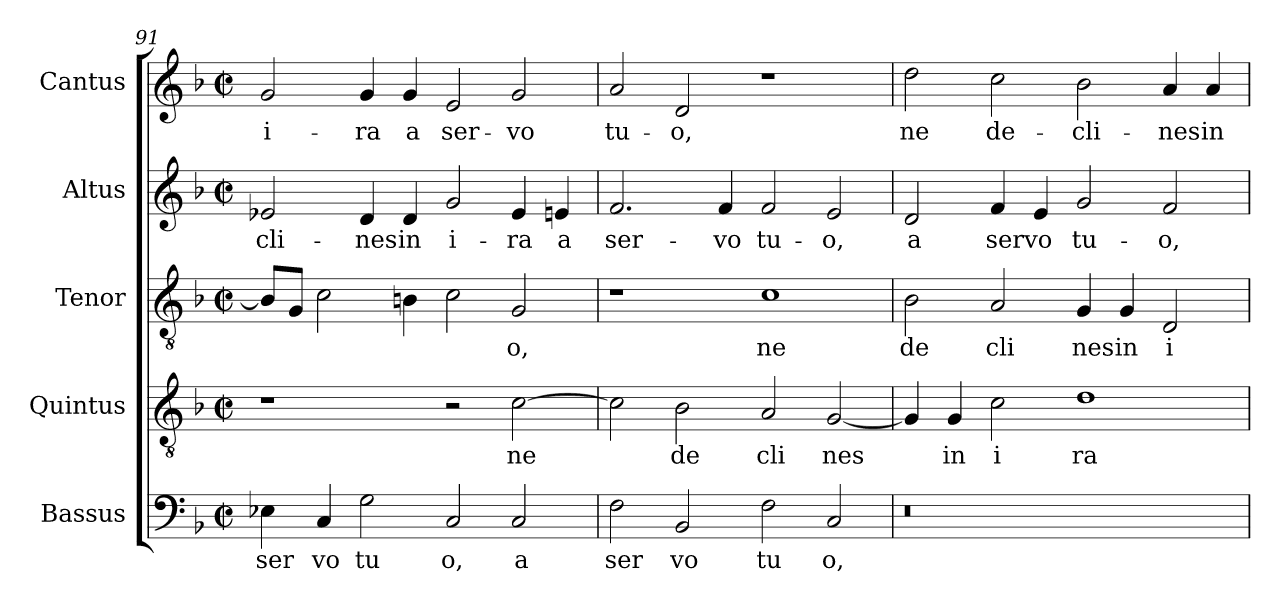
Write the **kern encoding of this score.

**kern	**text	**kern	**text	**kern	**text	**kern	**text	**kern	**text
*part5	*part5	*part4	*part4	*part3	*part3	*part2	*part2	*part1	*part1
*staff5	*staff5	*staff4	*staff4	*staff3	*staff3	*staff2	*staff2	*staff1	*staff1
*I"Bassus	*	*I"Quintus	*	*I"Tenor	*	*I"Altus	*	*I"Cantus	*
!!LO:PB:g=z
*clefF4	*	*clefGv2	*	*clefGv2	*	*clefG2	*	*clefG2	*
*k[b-]	*	*k[b-]	*	*k[b-]	*	*k[b-]	*	*k[b-]	*
*F:	*	*F:	*	*F:	*	*F:	*	*F:	*
*M2/2	*	*M2/2	*	*M2/2	*	*M2/2	*	*M2/2	*
*met(c|)	*	*met(c|)	*	*met(c|)	*	*met(c|)	*	*met(c|)	*
=91	=91	=91	=91	=91	=91	=91	=91	=91	=91
!	!LO:LY:b:cj	!	!	!	!LO:LY:b:cj	!	!LO:LY:b:cj	!	!LO:LY:b:cj
4E-X\	ser	1r	.	8B-/L]	.	2e-X/	-cli-	2g/	i-
!	!	!	!	!	!LO:LY:b:cj	!	!	!	!
.	.	.	.	8G/J	.	.	.	.	.
!	!LO:LY:b:cj	!	!	!	!LO:LY:b:cj	!	!	!	!
4C/	vo	.	.	2c\	.	.	.	.	.
!	!LO:LY:b:cj	!	!	!	!	!	!LO:LY:b:cj	!	!LO:LY:b:cj
2G\	tu	.	.	.	.	4d/	-nes	4g/	-ra
!	!	!	!	!	!LO:LY:b:cj	!	!LO:LY:b:cj	!	!LO:LY:b:cj
.	.	.	.	4B\	.	4d/	in	4g/	a
!	!LO:LY:b:cj	!	!	!	!LO:LY:b:cj	!	!LO:LY:b:cj	!	!LO:LY:b:cj
2C/	o,	2r	.	2c\	.	2g/	i-	2e/	ser-
!	!LO:LY:b:cj	!	!LO:LY:b:cj	!	!LO:LY:b:cj	!	!LO:LY:b:cj	!	!LO:LY:b:cj
2C/	a	[>2c\	ne	2G/	o,	4e-/	-ra	2g/	-vo
!	!	!	!	!	!	!	!LO:LY:b:cj	!	!
.	.	.	.	.	.	4en/	a	.	.
=92	=92	=92	=92	=92	=92	=92	=92	=92	=92
!	!LO:LY:b:cj	!	!LO:LY:b:cj	!	!	!	!LO:LY:b:cj	!	!LO:LY:b:cj
2F\	ser	2c\]	.	1r	.	2.f/	ser-	2a/	tu-
!	!LO:LY:b:cj	!	!LO:LY:b:cj	!	!	!	!	!	!LO:LY:b:cj
2BB-/	vo	2B-\	de	.	.	.	.	2d/	-o,
!	!	!	!	!	!	!	!LO:LY:b:cj	!	!
.	.	.	.	.	.	4f/	-vo	.	.
!	!LO:LY:b:cj	!	!LO:LY:b:cj	!	!LO:LY:b:cj	!	!LO:LY:b:cj	!	!
2F\	tu	2A/	cli	1c	ne	2f/	tu-	1r	.
!	!LO:LY:b:cj	!	!LO:LY:b:cj	!	!	!	!LO:LY:b:cj	!	!
2C/	o,	[<2G/	nes	.	.	2e/	-o,	.	.
=93	=93	=93	=93	=93	=93	=93	=93	=93	=93
!	!	!	!LO:LY:b:cj	!	!LO:LY:b:cj	!	!LO:LY:b:cj	!	!LO:LY:b:cj
0r	.	4G/]	.	2B-\	de	2d/	a	2dd\	ne
!	!	!	!LO:LY:b:cj	!	!	!	!	!	!
.	.	4G/	in	.	.	.	.	.	.
!	!	!	!LO:LY:b:cj	!	!LO:LY:b:cj	!	!LO:LY:b:cj	!	!LO:LY:b:cj
.	.	2c\	i	2A/	cli	4f/	servo-	2cc\	de-
!	!	!	!	!	!	!	!LO:LY:b:cj	!	!
.	.	.	.	.	.	4e/	--	.	.
!	!	!	!LO:LY:b:cj	!	!LO:LY:b:cj	!	!LO:LY:b:cj	!	!LO:LY:b:cj
.	.	1d	ra	4G/	nes	2g/	-tu-	2b-\	-cli-
!	!	!	!	!	!LO:LY:b:cj	!	!	!	!
.	.	.	.	4G/	in	.	.	.	.
!	!	!	!	!	!LO:LY:b:cj	!	!LO:LY:b:cj	!	!LO:LY:b:cj
.	.	.	.	2D/	i	2f/	-o,	4a/	-nes
!	!	!	!	!	!	!	!	!	!LO:LY:b:cj
.	.	.	.	.	.	.	.	4a/	in
=	=	=	=	=	=	=	=	=	=
*-	*-	*-	*-	*-	*-	*-	*-	*-	*-
